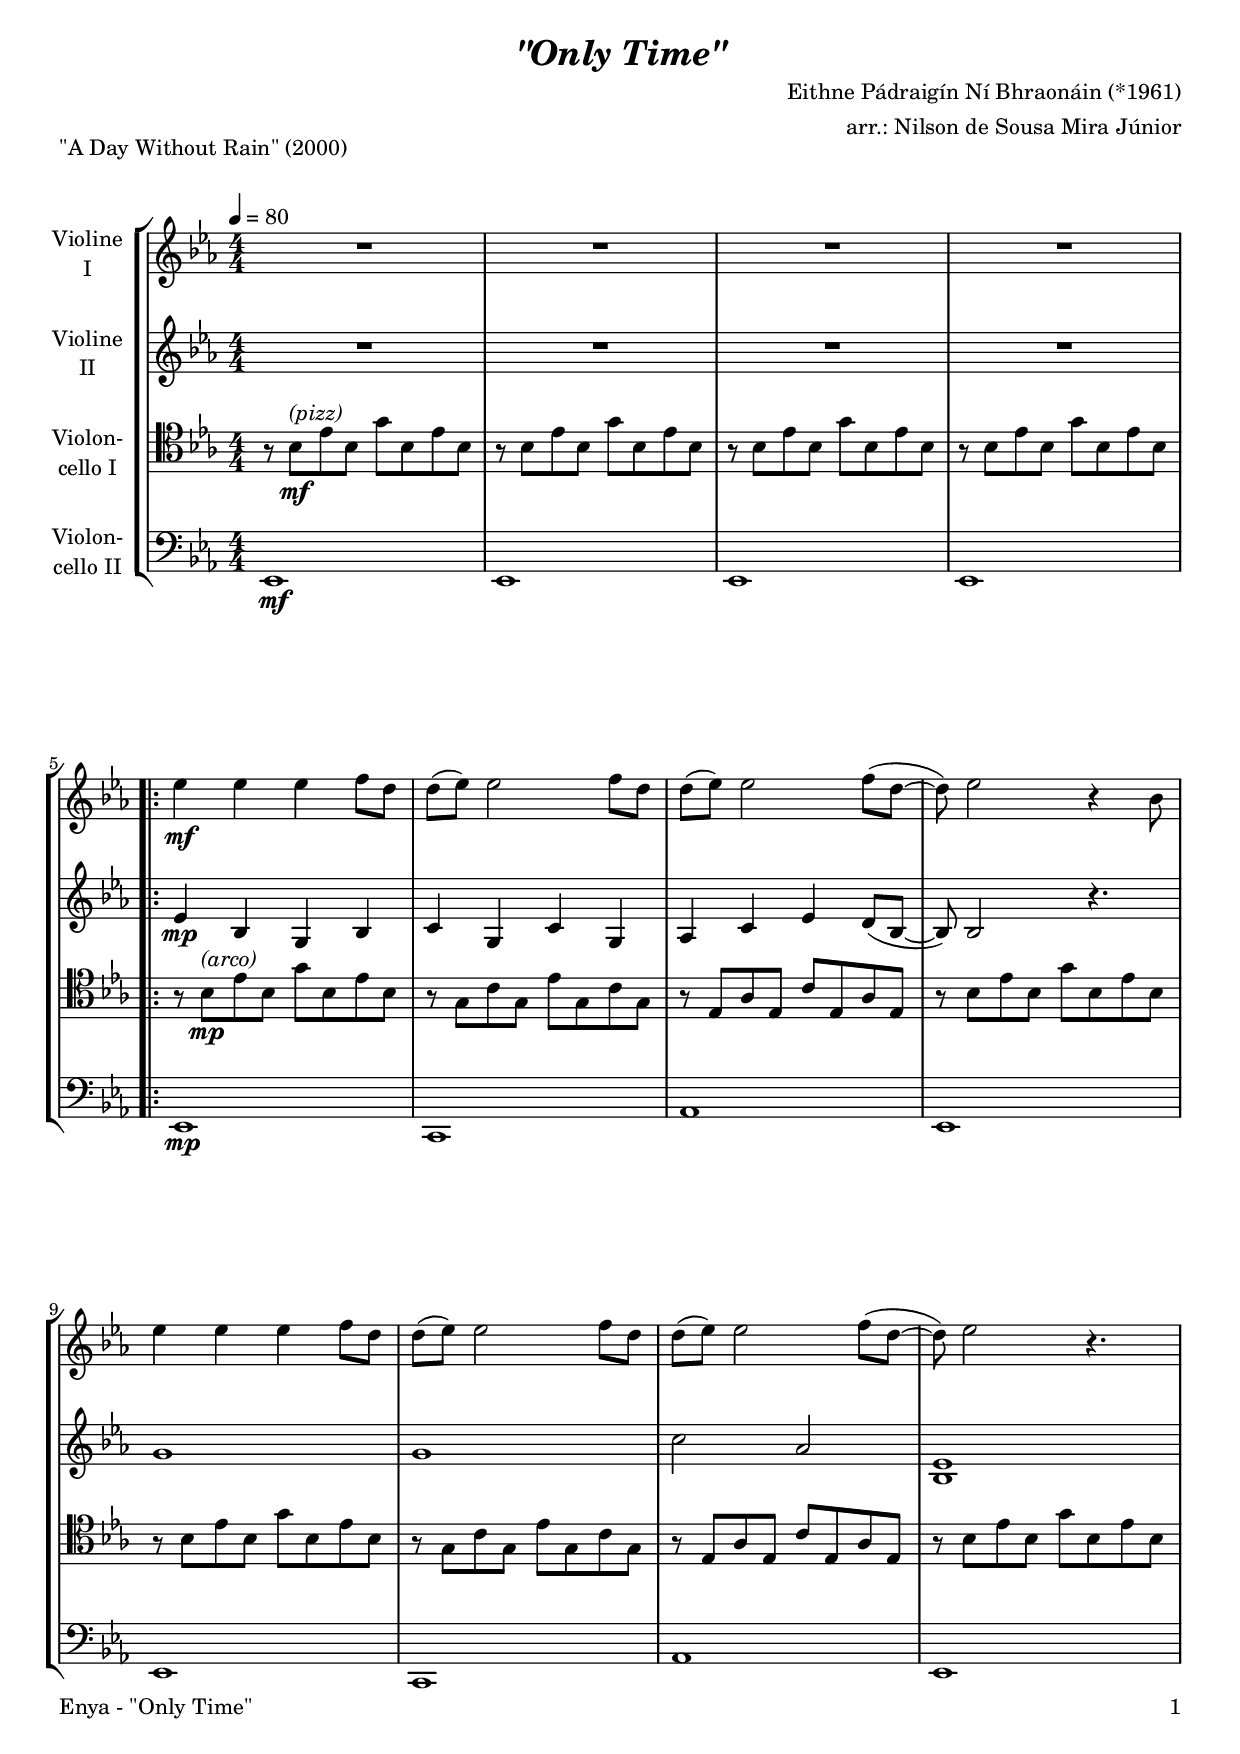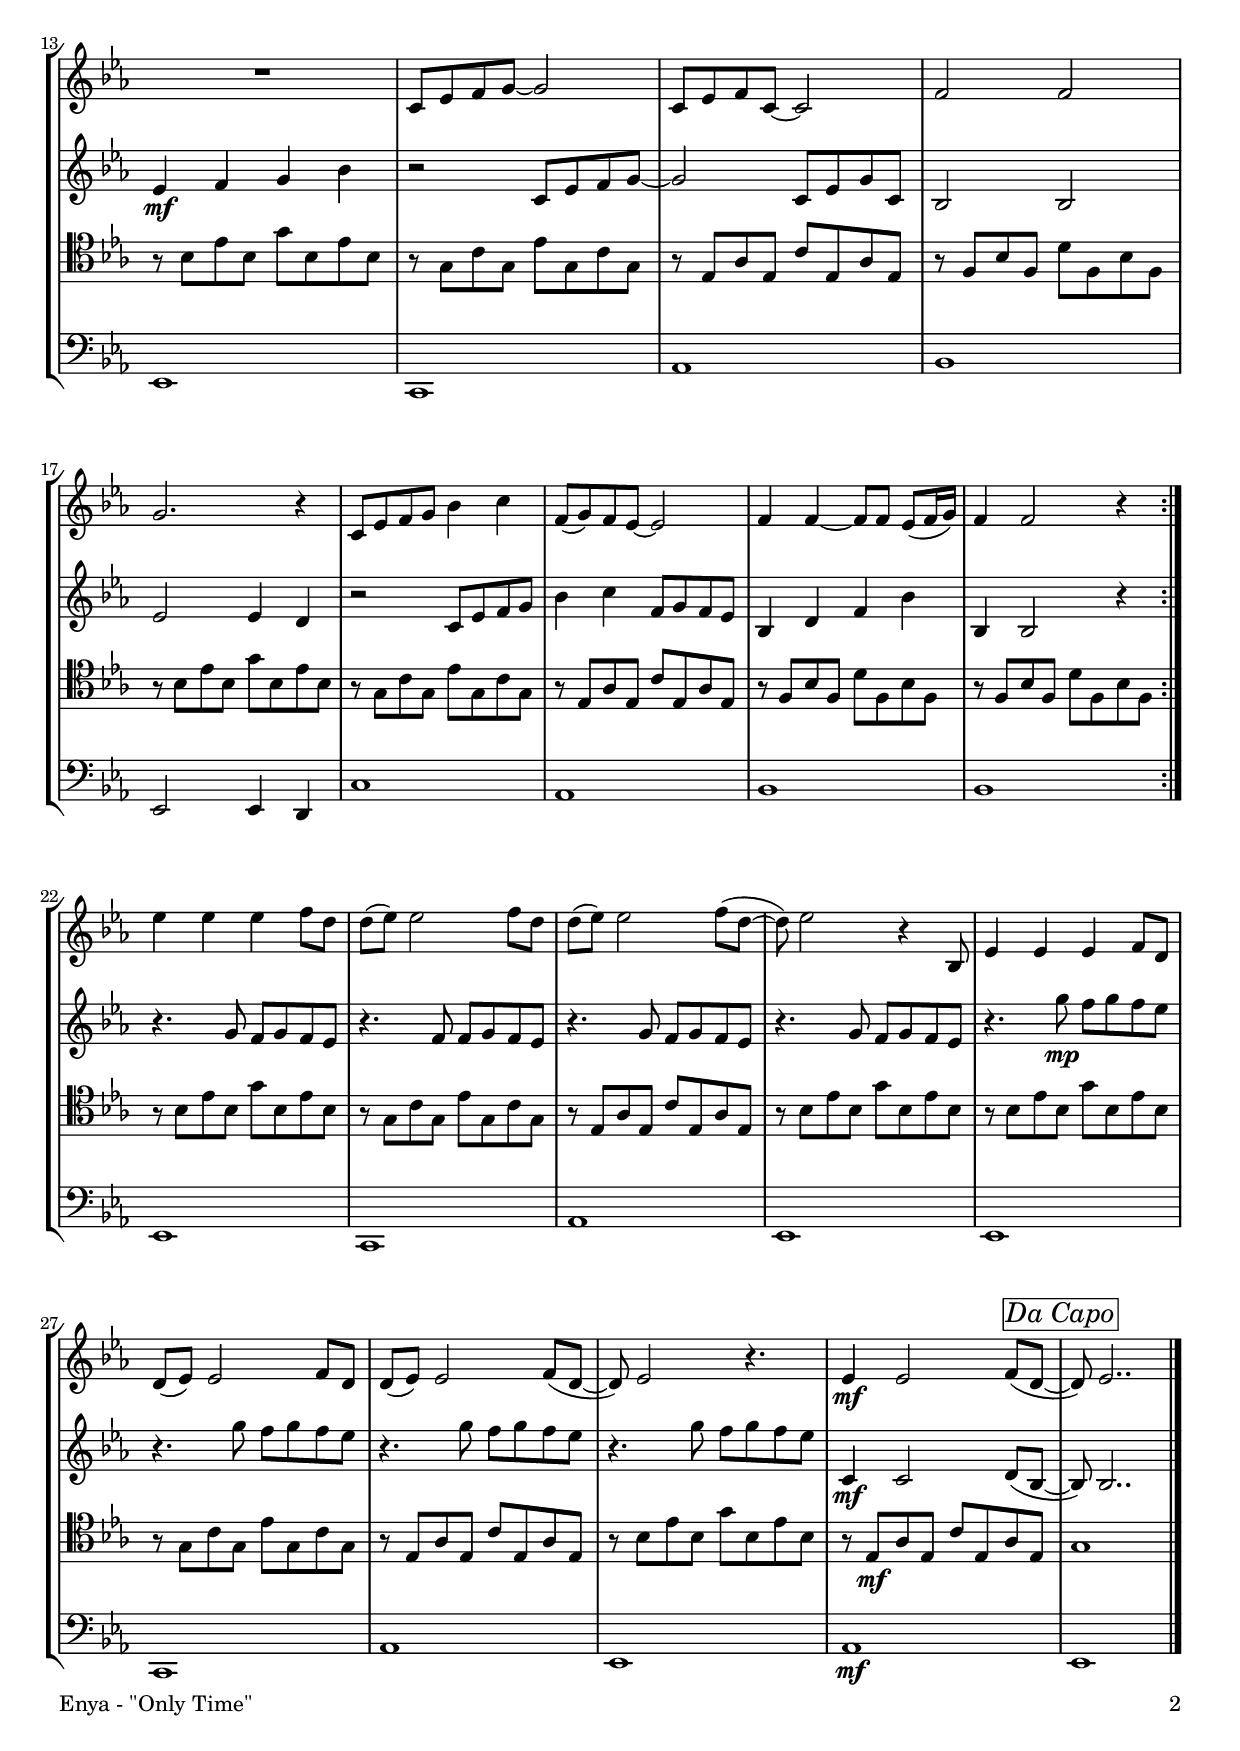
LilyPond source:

\version "2.24.4"
\include "deutsch.ly"
  
#(set-global-staff-size 19)

\header {
  title     = \markup \bold \italic "\"Only Time\""
  composer  = "Eithne Pádraigín Ní Bhraonáin (*1961)"
  arranger  = "arr.: Nilson de Sousa Mira Júnior"
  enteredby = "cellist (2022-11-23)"
  piece     = "\"A Day Without Rain\" (2000)"
}

voiceconsts = {
  \key c \minor
  \time 4/4
  \clef "treble"
  \numericTimeSignature
  \compressEmptyMeasures
% Set default beaming for all staves
%  \set Timing.beamExceptions = #'()
%  \set Timing.baseMoment     = #(ly:make-moment 1 2)
%  \set Timing.beatStructure  = #'(1 1 1)
  \tempo 4=80
}

mipz = "pizzicato strings"
mivl = "violin"
miva = "viola"
mivc = "cello"

arco = \markup \italic "(arco)"
daca = \mark \markup \box \italic "Da Capo"
pizz = \markup \italic "(pizz)"

va = \relative c'' {
  \voiceconsts
  \clef "treble"

  R1*4
  \repeat volta 2 {
    es4\mf es es f8 d
    d( es) es2 f8 d
    d( es) es2 f8( d~
    d) es2 r4 b8
    es4 es es f8 d

    d( es) es2 f8 d
    d( es) es2 f8( d~
    d) es2 r4.
    R1
    c,8 es f g~ g2

    c,8 es f c~ c2
    f f
    g2. r4
    c,8 es f g b4 c
    f,8( g) f es~ es2

    f4 f~ f8 f es( f16 g)
    f4 f2 r4
  }
  es' es es f8 d
  d( es) es2 f8 d

  d( es) es2 f8( d~
  d) es2 r4 b,8
  es4 es es f8 d
  d( es) es2 f8 d
  d( es) es2 f8( d~

  d) es2 r4.
  es4\mf es2 f8( d~ \daca
  d) es2.. \bar "|."
}

vb = \relative c' {
  \voiceconsts
  \clef "treble"

  R1*4
  \repeat volta 2 {
    es4\mp b g b
    c g c g
    as c es d8( b~
    b) b2 r4.
    g'1

    g
    c2 as
    <b, es>1
    es4\mf f g b
    r2 c,8 es f g~

    g2 c,8 es g c,
    b2 b
    es es4 d
    r2 c8 es f g
    b4 c f,8 g f es

    b4 d f b
    b, b2 r4
  }
  r4. g'8 f g f es
  r4. f8 f g f es

  r4. g8 f g f es
  r4. g8 f g f es
  r4. g'8\mp f g f es
  r4. g8 f g f es
  r4. g8 f g f es

  r4. g8 f g f es
  c,4\mf c2 d8( b~ \daca
  b) b2.. \bar "|."
}

vc = \relative c' {
  \voiceconsts
  \clef "tenor"

  r8 b\mf^\pizz es b g' b, es b
  r b es b g' b, es b
  r b es b g' b, es b
  r b es b g' b, es b
  \set Staff.midiInstrument = \mivc
  
  \repeat volta 2 {
    r b\mp^\arco es b g' b, es b
    r g c g es' g, c g
    r es as es c' es, as es
    r b' es b g' b, es b
    r b es b g' b, es b

    r g c g es' g, c g
    r es as es c' es, as es
    r b' es b g' b, es b
    r b es b g' b, es b
    r g c g es' g, c g
    
    r es as es c' es, as es
    r f b f d' f, b f
    r b es b g'  b, es b
    r g c g es' g, c g
    r es as es c' es, as es

    r f b f d' f, b f
    r f b f d' f, b f
  }
  r b es b g' b, es b
  r g c g es' g, c g

  r es as es c' es, as es
  r b' es b g' b, es b
  r b es b g' b, es b
  r g c g es' g, c g
  r es as es c' es, as es

  r b' es b g' b, es b
  r es,\mf as es c' es, as es \daca
  g1 \bar "|."
}

vd = \relative c, {
  \voiceconsts
  \clef "bass"

  es1\mf
  es
  es
  es
  \repeat volta 2 {
    es\mp
    c
    as'
    es
    es

    c
    as'
    es
    es
    c

    as'
    b
    es,2 es4 d
    c'1
    as

    b
    b
  }
  es,
  c

  as'
  es
  es
  c
  as'

  es
  as\mf \daca
  es \bar "|."
}


music = \new StaffGroup <<
      \new Staff {
	\set Staff.midiInstrument = \mivl
	\set Staff.instrumentName = \markup \center-column { "Violine" "I" }
	\transpose c c { \va }
      }

      \new Staff {
	\set Staff.midiInstrument = \mivl
	\set Staff.instrumentName = \markup \center-column { "Violine" "II" }
	\transpose c c { \vb }
      }

      \new Staff {
	\set Staff.midiInstrument = \mipz
	\set Staff.instrumentName = \markup \center-column { "Violon-" "cello I" }
	\transpose c c { \vc }
      }

      \new Staff {
	\set Staff.midiInstrument = \mivc
	\set Staff.instrumentName = \markup \center-column { "Violon-" "cello II" }
	\transpose c c { \vd }
      }
>>

\book {
  \paper {
    print-page-number = ##t
    print-first-page-number = ##t
    ragged-last-bottom = ##f
    oddHeaderMarkup = \markup \null
    evenHeaderMarkup = \markup \null
    oddFooterMarkup = \markup {
      \fill-line {
        \if \should-print-page-number
        "Enya - \"Only Time\"" \fromproperty #'page:page-number-string
      }
    }
    evenFooterMarkup = \oddFooterMarkup
  } \score {
    \music
    \layout {}
  }

  \score {
    \unfoldRepeats \music

    \midi {
      \context {
        \Score
      }
    }
  }
}
